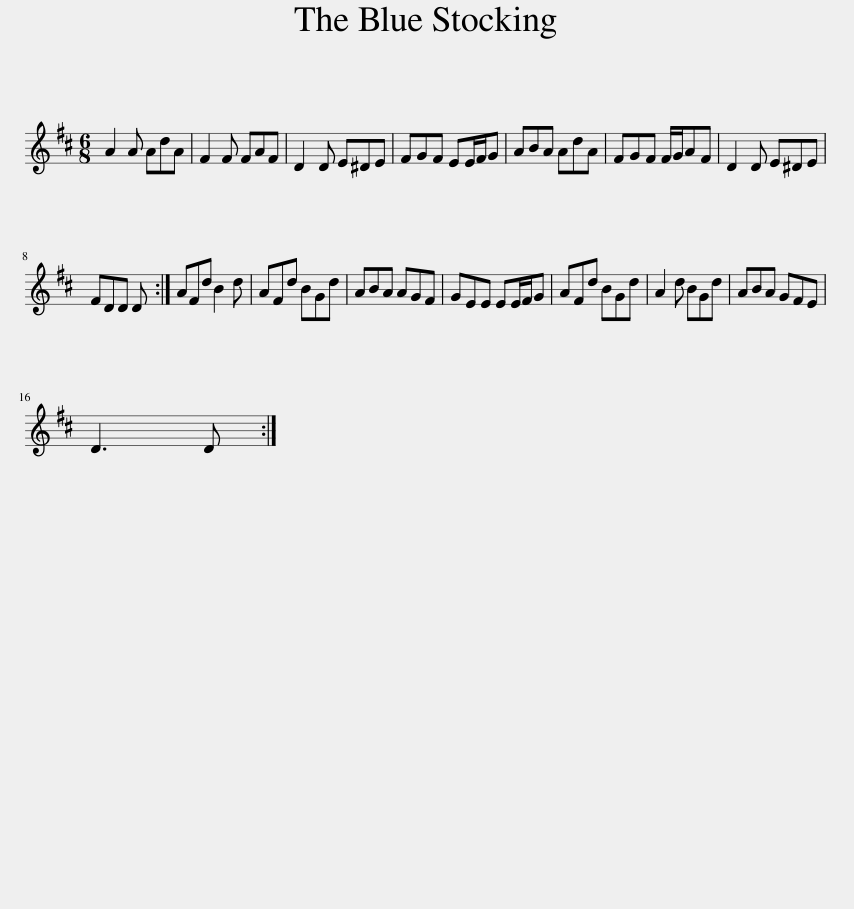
X:1
L:1/8
M:6/8
I:linebreak $
K:D
V:1 treble
V:1
 A2 A AdA | F2 F FAF | D2 D E^DE | FGF EE/F/G | ABA AdA | %5
 FGF F/G/AF | D2 D E^DE |$ FDD D :| AFd B2 d | AFd BGd | %10
 ABA AGF | GEE EE/F/G | AFd BGd | A2 d BGd | ABA GFE |$ %15
 D3 D :| %16
